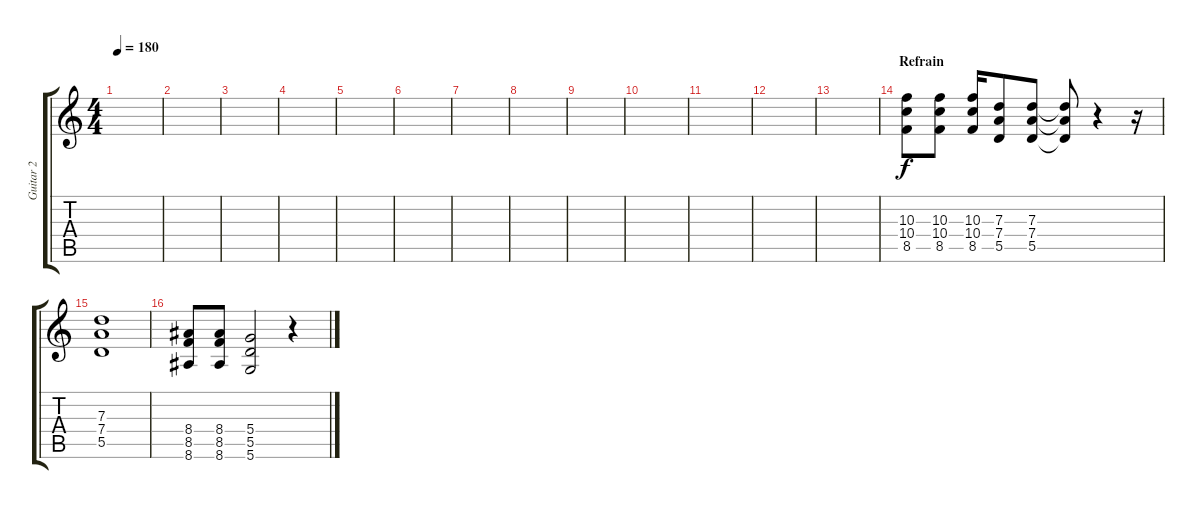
\track ("Guitar 2" "Guitar 2") {instrument distortionguitar}
\staff {score tabs}
\tuning (E4 B3 G3 D3 A2 D2) {hide}
\ts (4 4)
\tempo 180
\clef g2
\ks c
|
|
|
|
|
|
|
|
|
|
|
|
|
\section ("" "Refrain")
(10.3 10.4 8.5).8 (10.3 10.4 8.5).8 (10.3 10.4 8.5).16 (7.3 7.4 5.5).8 (7.3 7.4 5.5).8 (7.3{t} 7.4{t} 5.5{t}).8 r.4 r.16 |
(7.3 7.4 5.5).1 |
(8.4 8.5 8.6).8 (8.4 8.5 8.6).8 (5.4 5.5 5.6).2 r.4
